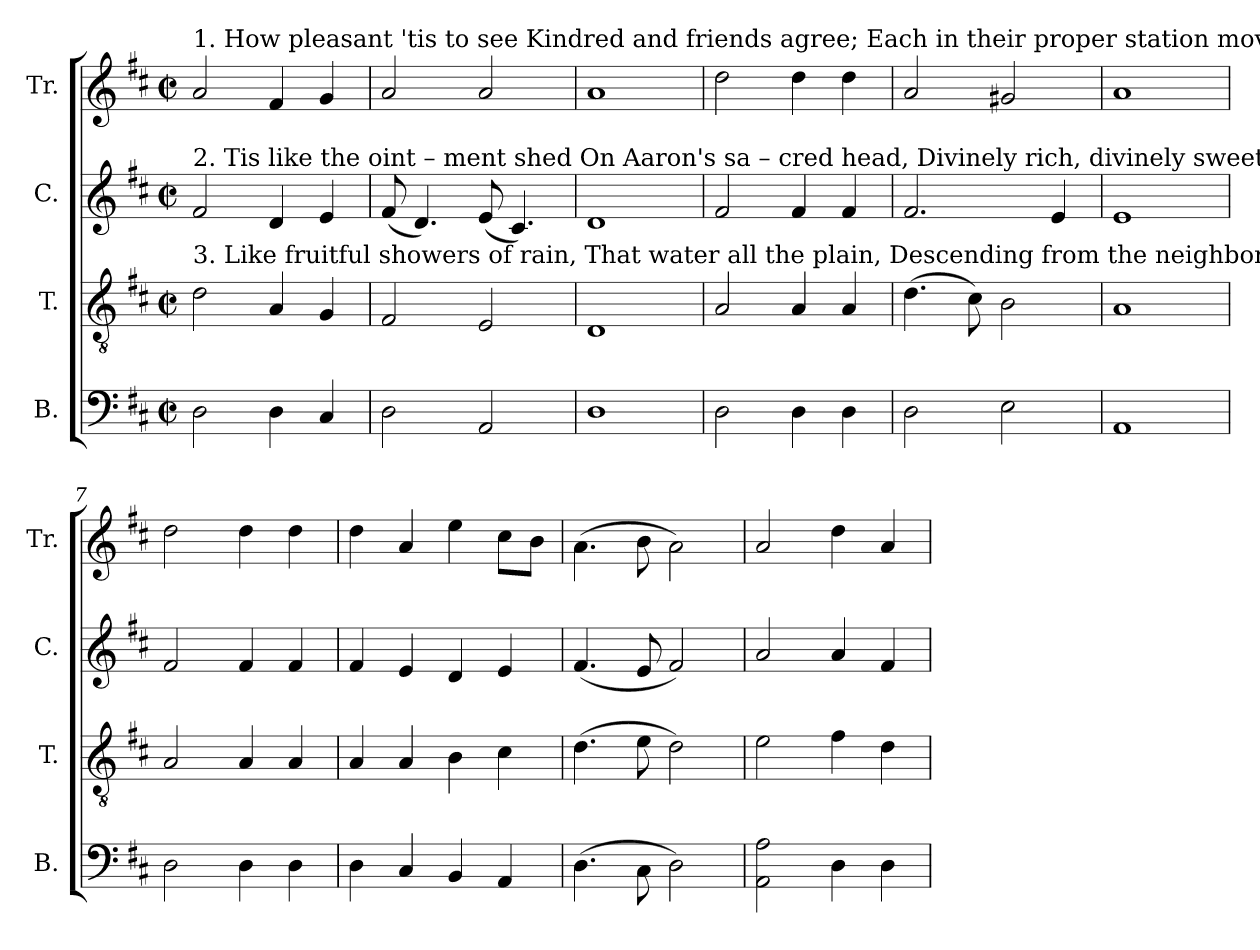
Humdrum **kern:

**kern	**kern	**kern	**kern
*part4	*part3	*part2	*part1
*staff4	*staff3	*staff2	*staff1
*I"B.	*I"T.	*I"C.	*I"Tr.
*I'B.	*I'T.	*I'C.	*I'Tr.
*clefF4	*clefGv2	*clefG2	*clefG2
*k[f#c#]	*k[f#c#]	*k[f#c#]	*k[f#c#]
*M2/2	*M2/2	*M2/2	*M2/2
*met(c|)	*met(c|)	*met(c|)	*met(c|)
*MM150	*MM150	*MM150	*MM150
=1	=1	=1	=1
!	!	!	!LO:TX:a:t=1. How pleasant 'tis     to        see   Kindred and  friends agree;  Each in their proper station move,     And each fulfil their part,
!	!	!LO:TX:a:t=2.  Tis  like the oint – ment      shed  On Aaron's sa  –  cred head,  Divinely  rich,  divinely  sweet;      The oil through all the room	!
!	!LO:TX:a:t=3. Like fruitful  showers  of    rain, That water all the  plain, Descending from the neighboring hills; Such streams of pleasure roll	!	!
2D\	2d\	2f#/	2a/
4D\	4A/	4d/	4f#/
4C#/	4G/	4e/	4g/
=2	=2	=2	=2
2D\	2F#/	(<8f#/	2a/
.	.	4.d/)	.
2AA/	2E/	(<8e/	2a/
.	.	4.c#/)	.
=3	=3	=3	=3
1D	1D	1d	1a
=4	=4	=4	=4
2D\	2A/	2f#/	2dd\
4D\	4A/	4f#/	4dd\
4D\	4A/	4f#/	4dd\
=5	=5	=5	=5
2D\	(>4.d\	2.f#/	2a/
.	8c#\)	.	.
2E\	2B\	.	2g#X/
.	.	4e/	.
=6	=6	=6	=6
1AA	1A	1e	1a
=7	=7	=7	=7
2D\	2A/	2f#/	2dd\
4D\	4A/	4f#/	4dd\
4D\	4A/	4f#/	4dd\
=8	=8	=8	=8
4D\	4A/	4f#/	4dd\
4C#/	4A/	4e/	4a/
4BB/	4B\	4d/	4ee\
4AA/	4c#\	4e/	8cc#\L
.	.	.	8b\J
=9	=9	=9	=9
(>4.D\	(>4.d\	(<4.f#/	(>4.a\
8C#\	8e\	8e/	8b\
2D\)	2d\)	2f#/)	2a\)
=10	=10	=10	=10
2AA\ 2A\	2e\	2a/	2a/
4D\	4f#\	4a/	4dd\
4D\	4d\	4f#/	4a/
=	=	=	=
*-	*-	*-	*-
